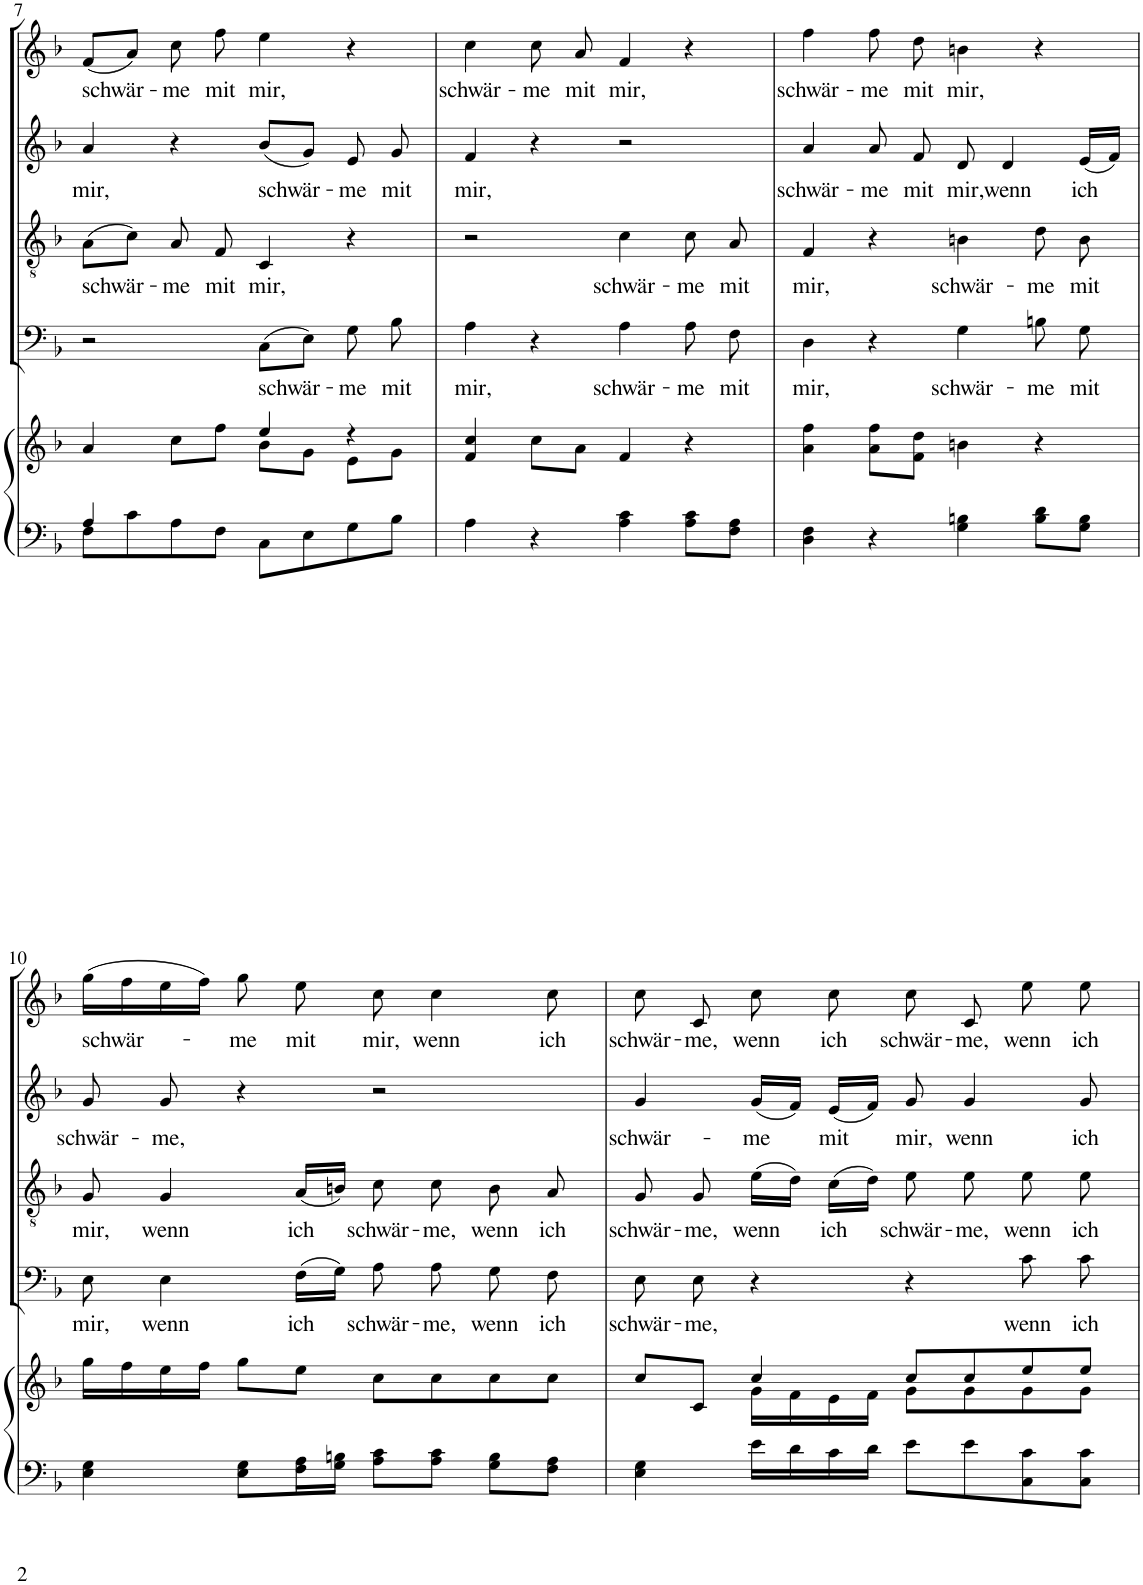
**kern	**kern	**kern	**text	**kern	**text	**kern	**text	**kern	**text
*part5	*part5	*part4	*part4	*part3	*part3	*part2	*part2	*part1	*part1
*staff6	*staff5	*staff4	*staff4	*staff3	*staff3	*staff2	*staff2	*staff1	*staff1
*I"Pianoforte	*	*I"Basso	*	*I"Tenore	*	*I"Alto	*	*I"Soprano	*
*I'Pno	*	*	*	*	*	*	*	*	*
!!LO:PB:g=z
*clefF4	*clefG2	*clefF4	*	*clefGv2	*	*clefG2	*	*clefG2	*
*	*	*	*	*Trd1c2	*	*	*	*	*
*k[b-]	*k[b-]	*k[b-]	*	*k[b-]	*	*k[b-]	*	*k[b-]	*
*M4/4	*M4/4	*M4/4	*	*M4/4	*	*M4/4	*	*M4/4	*
*met(c)	*met(c)	*met(c)	*	*met(c)	*	*met(c)	*	*met(c)	*
=7	=7	=7	=7	=7	=7	=7	=7	=7	=7
*^	*^	*	*	*	*	*	*	*	*
!	!	!	!	!	!	!	!LO:LY:b	!	!LO:LY:b	!	!LO:LY:b
4A/	8F\L	4a/	2ryy	2r	.	(8A\L	schwär-	4a/	mir,	(8f/L	schwär-
.	8c\	.	.	.	.	8c\J)	.	.	.	8a/J)	.
!	!	!	!	!	!	!	!LO:LY:b	!	!	!	!LO:LY:b
2.ryy	8A\	8cc\L	.	.	.	8A/	-me	4r	.	8cc\	-me
!	!	!	!	!	!	!	!LO:LY:b	!	!	!	!LO:LY:b
.	8F\J	8ff\J	.	.	.	8F/	mit	.	.	8ff\	mit
!	!	!	!	!	!LO:LY:b	!	!LO:LY:b	!	!LO:LY:b	!	!LO:LY:b
.	8C\L	4ee/	8b-\L	(8C\L	schwär-	4C/	mir,	(8b-/L	schwär-	4ee\	mir,
.	8E\	.	8g\J	8E\J)	.	.	.	8g/J)	.	.	.
!	!	!	!	!	!LO:LY:b	!	!	!	!LO:LY:b	!	!
.	8G\	4r	8e\L	8G\	-me	4r	.	8e/	-me	4r	.
!	!	!	!	!	!LO:LY:b	!	!	!	!LO:LY:b	!	!
.	8B-\J	.	8g\J	8B-\	mit	.	.	8g/	mit	.	.
=8	=8	=8	=8	=8	=8	=8	=8	=8	=8	=8	=8
!	!	!	!	!	!LO:LY:b	!	!	!	!LO:LY:b	!	!LO:LY:b
*v	*v	*	*	*	*	*	*	*	*	*	*
*	*v	*v	*	*	*	*	*	*	*	*
4A\	4f/ 4cc/	4A\	mir,	2r	.	4f/	mir,	4cc\	schwär-
!	!	!	!	!	!	!	!	!	!LO:LY:b
4r	8cc\L	4r	.	.	.	4r	.	8cc\	-me
!	!	!	!	!	!	!	!	!	!LO:LY:b
.	8a\J	.	.	.	.	.	.	8a/	mit
!	!	!	!LO:LY:b	!	!LO:LY:b	!	!	!	!LO:LY:b
4A\ 4c\	4f/	4A\	schwär-	4c\	schwär-	2r	.	4f/	mir,
!	!	!	!LO:LY:b	!	!LO:LY:b	!	!	!	!
8A\ 8c\L	4r	8A\	-me	8c\	-me	.	.	4r	.
!	!	!	!LO:LY:b	!	!LO:LY:b	!	!	!	!
8F\ 8A\J	.	8F\	mit	8A/	mit	.	.	.	.
=9	=9	=9	=9	=9	=9	=9	=9	=9	=9
!	!	!	!LO:LY:b	!	!LO:LY:b	!	!LO:LY:b	!	!LO:LY:b
4D\ 4F\	4a\ 4ff\	4D\	mir,	4F/	mir,	4a/	schwär-	4ff\	schwär-
!	!	!	!	!	!	!	!LO:LY:b	!	!LO:LY:b
4r	8a\ 8ff\L	4r	.	4r	.	8a/	-me	8ff\	-me
!	!	!	!	!	!	!	!LO:LY:b	!	!LO:LY:b
.	8f\ 8dd\J	.	.	.	.	8f/	mit	8dd\	mit
!	!	!	!LO:LY:b	!	!LO:LY:b	!	!LO:LY:b	!	!LO:LY:b
4G\ 4Bn\	4bn\	4G\	schwär-	4Bn\	schwär-	8d/	mir,	4bn\	mir,
!	!	!	!	!	!	!	!LO:LY:b	!	!
.	.	.	.	.	.	4d/	wenn	.	.
!	!	!	!LO:LY:b	!	!LO:LY:b	!	!	!	!
8B\ 8d\L	4r	8Bn\	-me	8d\	-me	.	.	4r	.
!	!	!	!LO:LY:b	!	!LO:LY:b	!	!LO:LY:b	!	!
8G\ 8B\J	.	8G\	mit	8B\	mit	(16e/LL	ich	.	.
.	.	.	.	.	.	16f/JJ)	.	.	.
!!LO:LB:g=z
=10	=10	=10	=10	=10	=10	=10	=10	=10	=10
!	!	!	!LO:LY:b	!	!LO:LY:b	!	!LO:LY:b	!	!LO:LY:b
4E\ 4G\	16gg\LL	8E\	mir,	8G/	mir,	8g/	schwär-	(16gg\LL	schwär-
.	16ff\	.	.	.	.	.	.	16ff\	.
!	!	!	!LO:LY:b	!	!LO:LY:b	!	!LO:LY:b	!	!
.	16ee\	4E\	wenn	4G/	wenn	8g/	-me,	16ee\	.
.	16ff\JJ	.	.	.	.	.	.	16ff\JJ)	.
!	!	!	!	!	!	!	!	!	!LO:LY:b
8E\ 8G\L	8gg\L	.	.	.	.	4r	.	8gg\	-me
!	!	!	!LO:LY:b	!	!LO:LY:b	!	!	!	!LO:LY:b
16F\ 16A\L	8ee\J	(16F\LL	ich	(16A/LL	ich	.	.	8ee\	mit
16G\ 16Bn\JJ	.	16G\JJ)	.	16Bn/JJ)	.	.	.	.	.
!	!	!	!LO:LY:b	!	!LO:LY:b	!	!	!	!LO:LY:b
8A\ 8c\L	8cc\L	8A\	schwär-	8c\	schwär-	2r	.	8cc\	mir,
!	!	!	!LO:LY:b	!	!LO:LY:b	!	!	!	!LO:LY:b
8A\ 8c\J	8cc\	8A\	-me,	8c\	-me,	.	.	4cc\	wenn
!	!	!	!LO:LY:b	!	!LO:LY:b	!	!	!	!
8G\ 8B\L	8cc\	8G\	wenn	8B\	wenn	.	.	.	.
!	!	!	!LO:LY:b	!	!LO:LY:b	!	!	!	!LO:LY:b
8F\ 8A\J	8cc\J	8F\	ich	8A/	ich	.	.	8cc\	ich
=11	=11	=11	=11	=11	=11	=11	=11	=11	=11
*	*^	*	*	*	*	*	*	*	*
!	!	!	!	!LO:LY:b	!	!LO:LY:b	!	!LO:LY:b	!	!LO:LY:b
4E\ 4G\	8cc/L	4ryy	8E\	schwär-	8G/	schwär-	4g/	schwär-	8cc\	schwär-
!	!	!	!	!LO:LY:b	!	!LO:LY:b	!	!	!	!LO:LY:b
.	8c/J	.	8E\	-me,	8G/	-me,	.	.	8c/	-me,
!	!	!	!	!	!	!LO:LY:b	!	!LO:LY:b	!	!LO:LY:b
16e\LL	4cc/	16g\LL	4r	.	(16e\LL	wenn	(16g/LL	-me	8cc\	wenn
16d\	.	16f\	.	.	16d\JJ)	.	16f/JJ)	.	.	.
!	!	!	!	!	!	!LO:LY:b	!	!LO:LY:b	!	!LO:LY:b
16c\	.	16e\	.	.	(16c\LL	ich	(16e/LL	mit	8cc\	ich
16d\JJ	.	16f\JJ	.	.	16d\JJ)	.	16f/JJ)	.	.	.
!	!	!	!	!	!	!LO:LY:b	!	!LO:LY:b	!	!LO:LY:b
8e\L	8cc/L	8g\L	4r	.	8e\	schwär-	8g/	mir,	8cc\	schwär-
!	!	!	!	!	!	!LO:LY:b	!	!LO:LY:b	!	!LO:LY:b
8e\	8cc/	8g\	.	.	8e\	-me,	4g/	wenn	8c/	-me,
!	!	!	!	!LO:LY:b	!	!LO:LY:b	!	!	!	!LO:LY:b
8C\ 8c\	8ee/	8g\	8c\	wenn	8e\	wenn	.	.	8ee\	wenn
!	!	!	!	!LO:LY:b	!	!LO:LY:b	!	!LO:LY:b	!	!LO:LY:b
8C\ 8c\J	8ee/J	8g\J	8c\	ich	8e\	ich	8g/	ich	8ee\	ich
*	*v	*v	*	*	*	*	*	*	*	*
=	=	=	=	=	=	=	=	=	=
*-	*-	*-	*-	*-	*-	*-	*-	*-	*-
